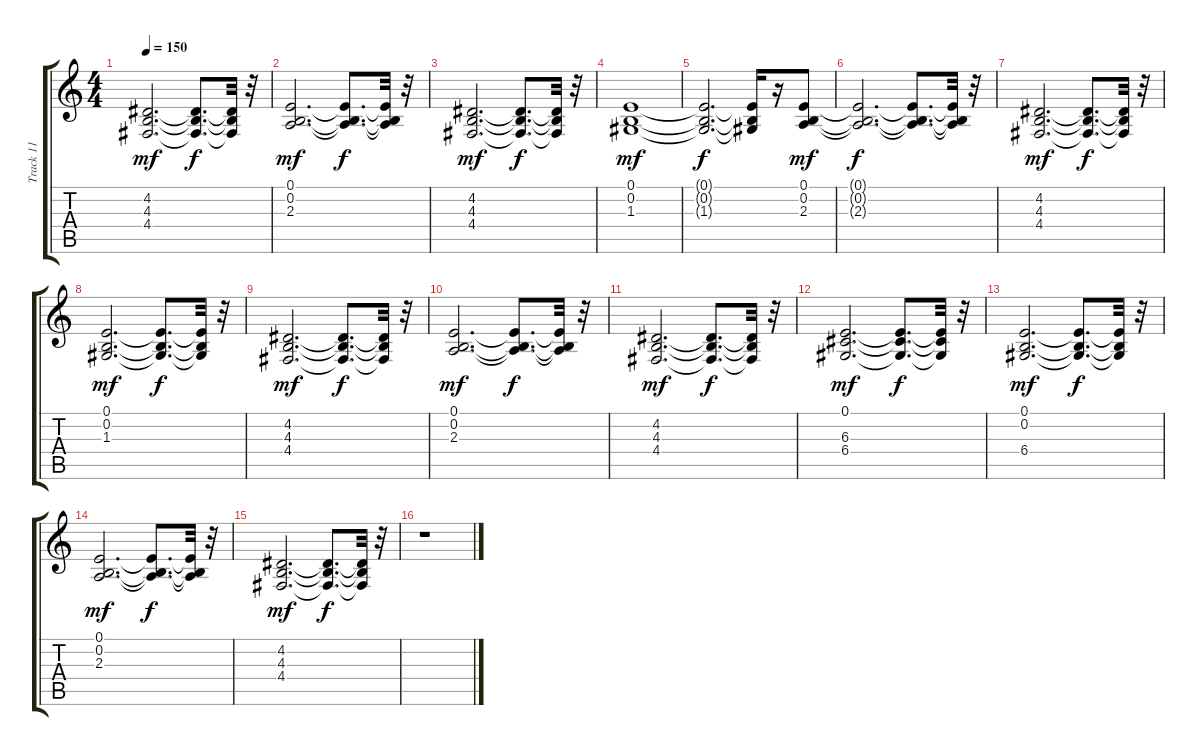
\track ("Track 11" "Track 11") {instrument pad2warm}
\staff {score tabs}
\tuning (E4 B3 G3 D3 A2 E2) {hide}
\ts (4 4)
\tempo 150
\clef g2
\ks c
(4.2 4.3 4.4).2{d dy mf} (4.2{t} 4.3{t} 4.4{t}).8{d dy f} (4.2{t} 4.3{t} 4.4{t}).32 r.32 |
(0.1 0.2 2.3).2{d dy mf} (0.1{t} 0.2{t} 2.3{t}).8{d dy f} (0.1{t} 0.2{t} 2.3{t}).32 r.32 |
(4.2 4.3 4.4).2{d dy mf} (4.2{t} 4.3{t} 4.4{t}).8{d dy f} (4.2{t} 4.3{t} 4.4{t}).32 r.32 |
(0.1 0.2 1.3).1{dy mf} |
(0.1{t} 0.2{t} 1.3{t}).2{d dy f} (0.1{t} 0.2{t} 1.3{t}).16 r.16 (0.1 0.2 2.3).8{dy mf} |
(0.1{t} 0.2{t} 2.3{t}).2{d dy f} (0.1{t} 0.2{t} 2.3{t}).8{d} (0.1{t} 0.2{t} 2.3{t}).32 r.32 |
(4.2 4.3 4.4).2{d dy mf} (4.2{t} 4.3{t} 4.4{t}).8{d dy f} (4.2{t} 4.3{t} 4.4{t}).32 r.32 |
(0.1 0.2 1.3).2{d dy mf} (0.1{t} 0.2{t} 1.3{t}).8{d dy f} (0.1{t} 0.2{t} 1.3{t}).32 r.32 |
(4.2 4.3 4.4).2{d dy mf} (4.2{t} 4.3{t} 4.4{t}).8{d dy f} (4.2{t} 4.3{t} 4.4{t}).32 r.32 |
(0.1 0.2 2.3).2{d dy mf} (0.1{t} 0.2{t} 2.3{t}).8{d dy f} (0.1{t} 0.2{t} 2.3{t}).32 r.32 |
(4.2 4.3 4.4).2{d dy mf} (4.2{t} 4.3{t} 4.4{t}).8{d dy f} (4.2{t} 4.3{t} 4.4{t}).32 r.32 |
(0.1 6.3 6.4).2{d dy mf} (0.1{t} 6.3{t} 6.4{t}).8{d dy f} (0.1{t} 6.3{t} 6.4{t}).32 r.32 |
(0.1 0.2 6.4).2{d dy mf} (0.1{t} 0.2{t} 6.4{t}).8{d dy f} (0.1{t} 0.2{t} 6.4{t}).32 r.32 |
(0.1 0.2 2.3).2{d dy mf} (0.1{t} 0.2{t} 2.3{t}).8{d dy f} (0.1{t} 0.2{t} 2.3{t}).32 r.32 |
(4.2 4.3 4.4).2{d dy mf} (4.2{t} 4.3{t} 4.4{t}).8{d dy f} (4.2{t} 4.3{t} 4.4{t}).32 r.32 |
r.1
